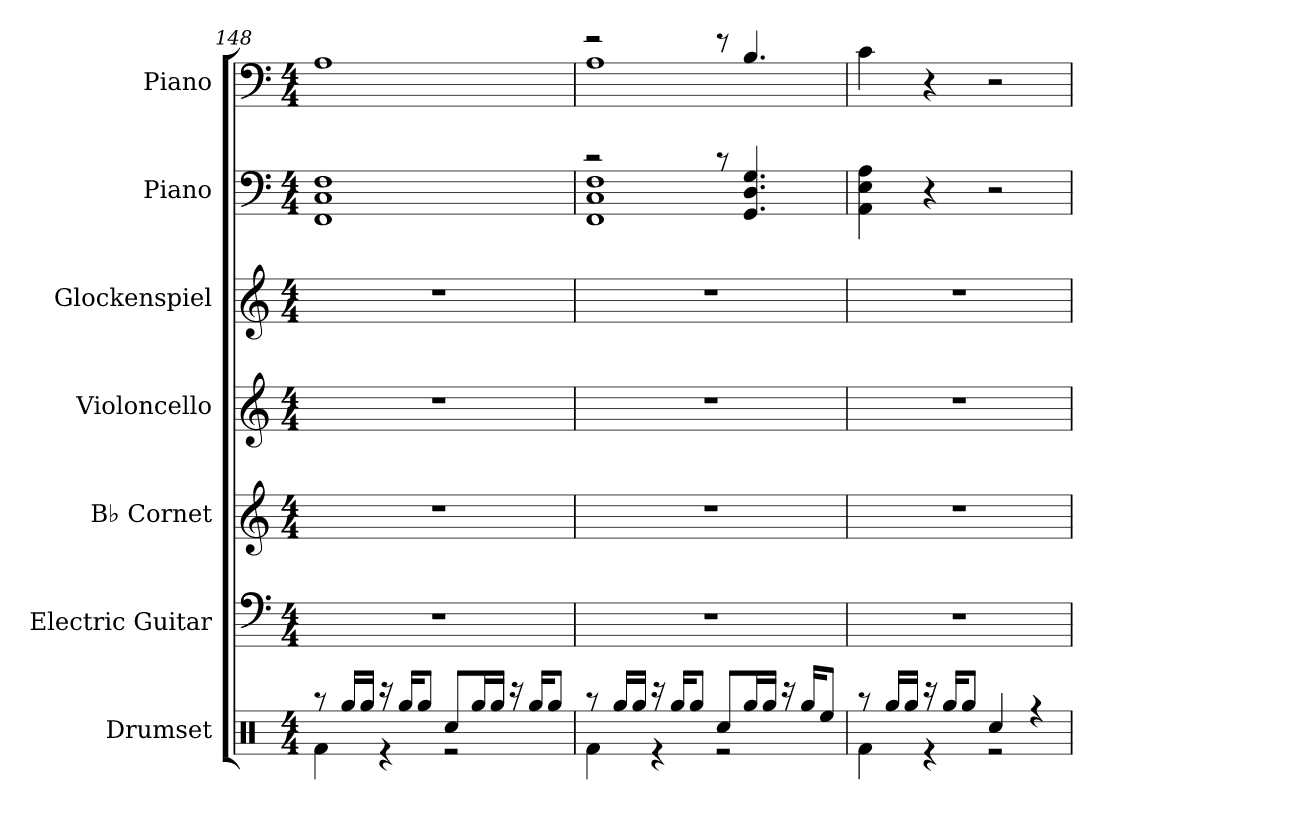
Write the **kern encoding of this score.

**kern	**kern	**kern	**kern	**kern	**kern	**kern
*part7	*part6	*part5	*part4	*part3	*part2	*part1
*staff7	*staff6	*staff5	*staff4	*staff3	*staff2	*staff1
*I"Drumset	*I"Electric Guitar	*I"B♭ Cornet	*I"Violoncello	*I"Glockenspiel	*I"Piano	*I"Piano
*I'Drs.	*I'El. Guit.	*I'B♭ Cnt.	*I'Vc.	*I'Glk.	*I'Pno.	*I'Pno.
*clefX	*clefF5	*clefG2	*clefG2	*clefG2	*clefF4	*clefF4
*	*	*ITrd1c2	*	*ITrd-14c-24	*	*
*k[]	*k[]	*k[b-e-]	*k[]	*k[]	*k[]	*k[]
*M4/4	*M4/4	*M4/4	*M4/4	*M4/4	*M4/4	*M4/4
=148	=148	=148	=148	=148	=148	=148
*^	*	*	*	*	*	*
8r	4Rf\	1r	1r	1r	1r	1FF 1C 1F	1A
16Rgg/LL	.	.	.	.	.	.	.
16Rgg/JJ	.	.	.	.	.	.	.
16r	4r	.	.	.	.	.	.
16Rgg/KL	.	.	.	.	.	.	.
8Rgg/J	.	.	.	.	.	.	.
8Rcc/L	2r	.	.	.	.	.	.
16Rgg/L	.	.	.	.	.	.	.
16Rgg/JJ	.	.	.	.	.	.	.
16r	.	.	.	.	.	.	.
16Rgg/KL	.	.	.	.	.	.	.
8Rgg/J	.	.	.	.	.	.	.
!!LO:PB:g=z
=149	=149	=149	=149	=149	=149	=149	=149
*	*	*	*	*	*	*^	*^
8r	4Rf\	1r	1r	1r	1r	2r	1FF 1C 1F	2r	1A
16Rgg/LL	.	.	.	.	.	.	.	.	.
16Rgg/JJ	.	.	.	.	.	.	.	.	.
16r	4r	.	.	.	.	.	.	.	.
16Rgg/KL	.	.	.	.	.	.	.	.	.
8Rgg/J	.	.	.	.	.	.	.	.	.
8Rcc/L	2r	.	.	.	.	8r	.	8r	.
16Rgg/L	.	.	.	.	.	4.GG/ 4.D/ 4.G/	.	4.B/	.
16Rgg/JJ	.	.	.	.	.	.	.	.	.
16r	.	.	.	.	.	.	.	.	.
16Rgg/KL	.	.	.	.	.	.	.	.	.
8Ree/J	.	.	.	.	.	.	.	.	.
*	*	*	*	*	*	*v	*v	*	*
*	*	*	*	*	*	*	*v	*v
=150	=150	=150	=150	=150	=150	=150	=150
8r	4Rf\	1r	1r	1r	1r	4AA\ 4E\ 4A\	4c\
16Rgg/LL	.	.	.	.	.	.	.
16Rgg/JJ	.	.	.	.	.	.	.
16r	4r	.	.	.	.	4r	4r
16Rgg/KL	.	.	.	.	.	.	.
8Rgg/J	.	.	.	.	.	.	.
4Rcc/	2r	.	.	.	.	2r	2r
4r	.	.	.	.	.	.	.
*v	*v	*	*	*	*	*	*
=	=	=	=	=	=	=
*-	*-	*-	*-	*-	*-	*-
